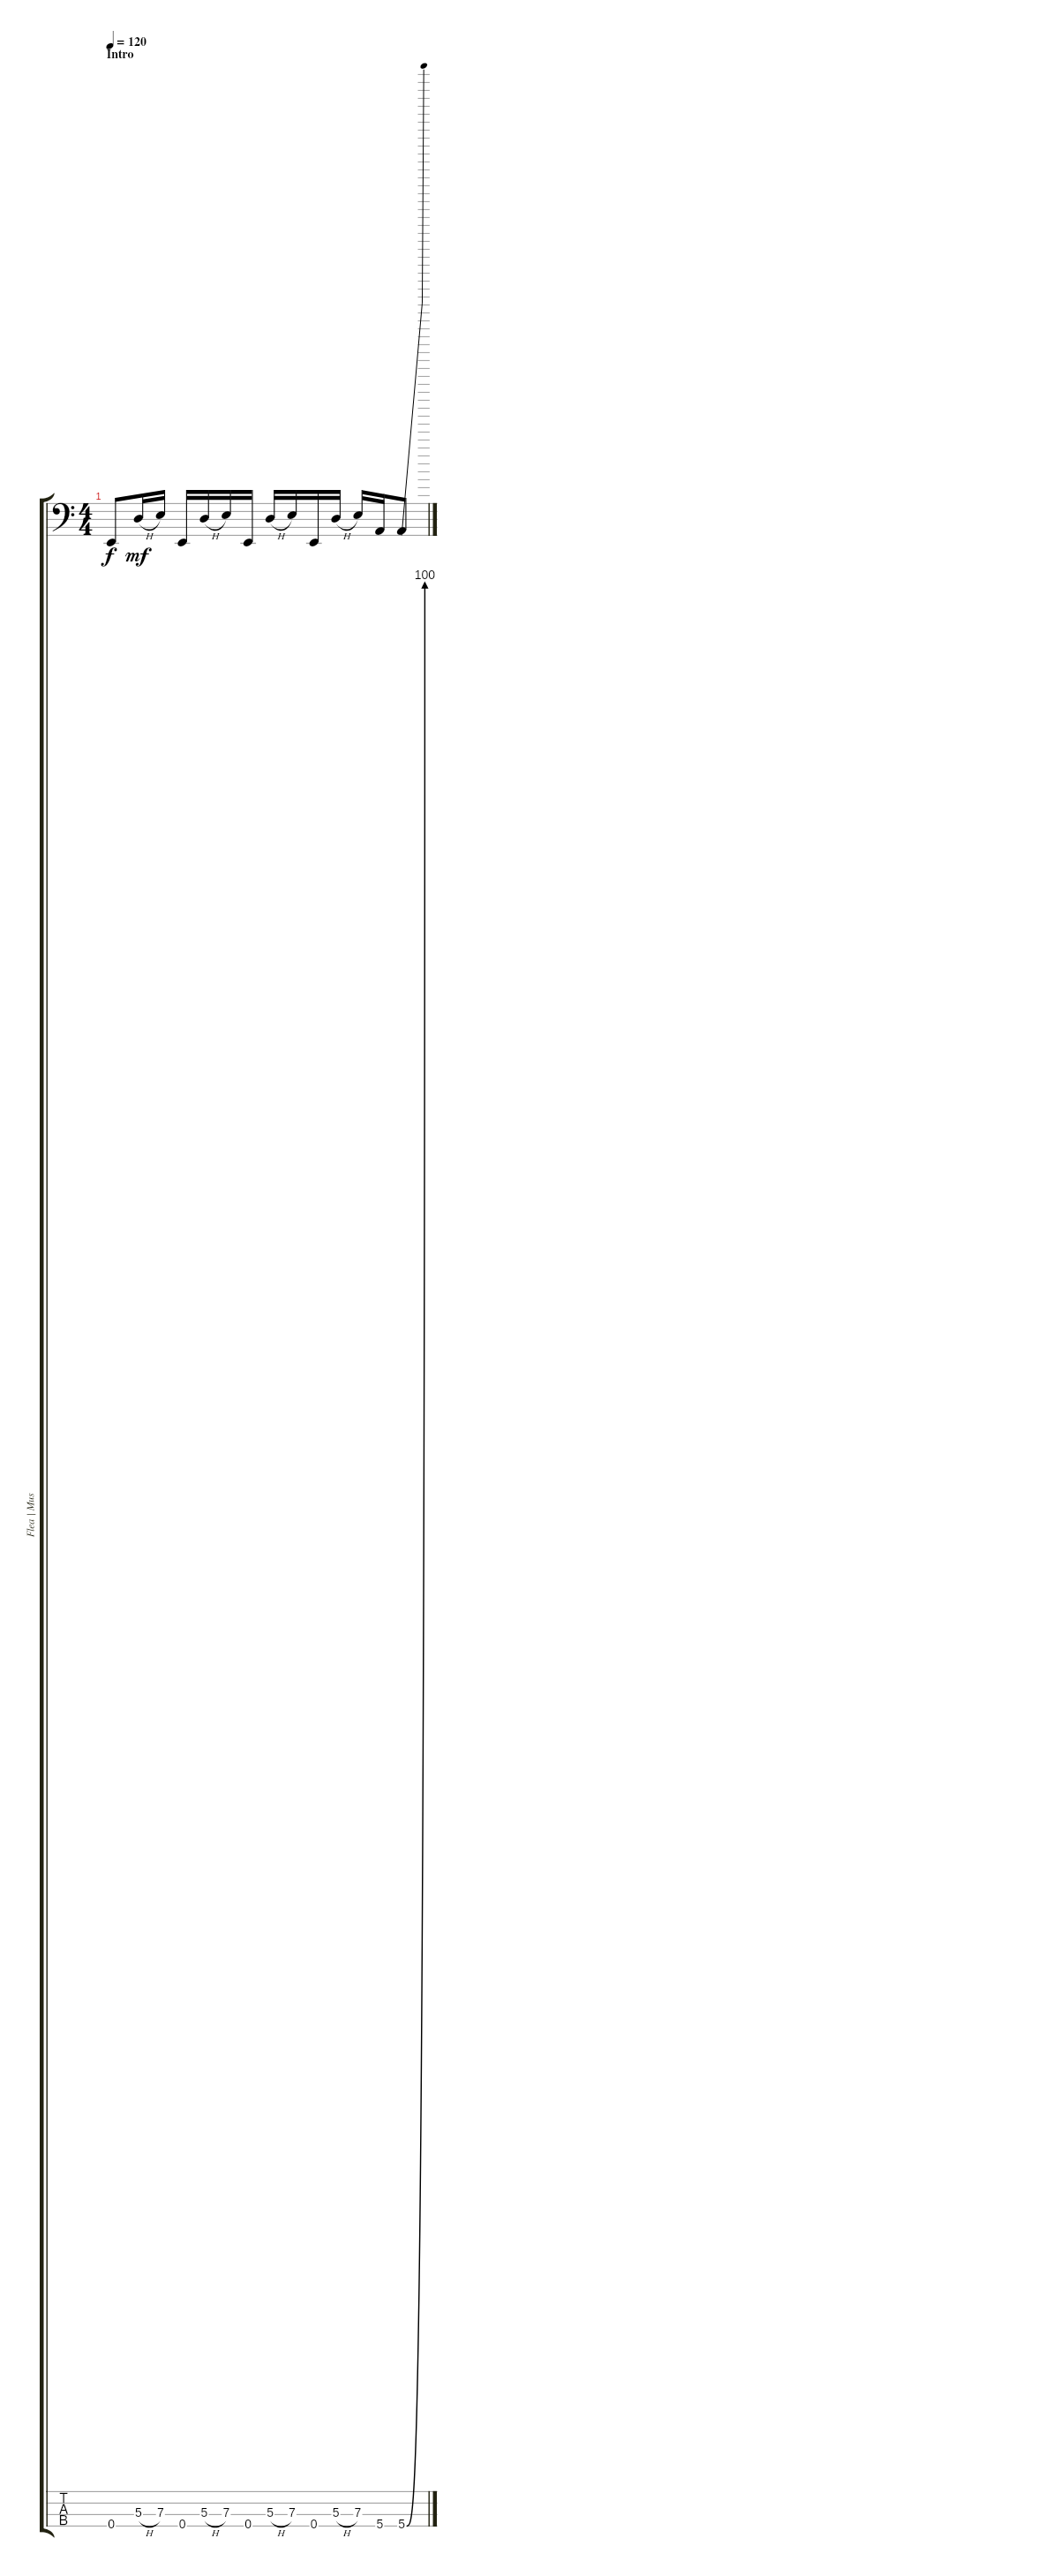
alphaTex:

\track ("Flea | Music Man Stingray | Bass" "Flea | Mus") {instrument electricbassfinger}
\staff {score tabs}
\tuning (G2 D2 A1 E1) {hide}
\ts (4 4)
\section ("" "Intro")
\tempo 120
\clef f4
\ks c
0.4.8{dy f} 5.3{h}.16{dy mf} 7.3.16 0.4.16 5.3{h}.16 7.3.16 0.4.16 5.3{h}.16 7.3.16 0.4.16 5.3{h}.16 7.3.16 5.4.16 5.4{be (bend 0 0 300 400)}.8
